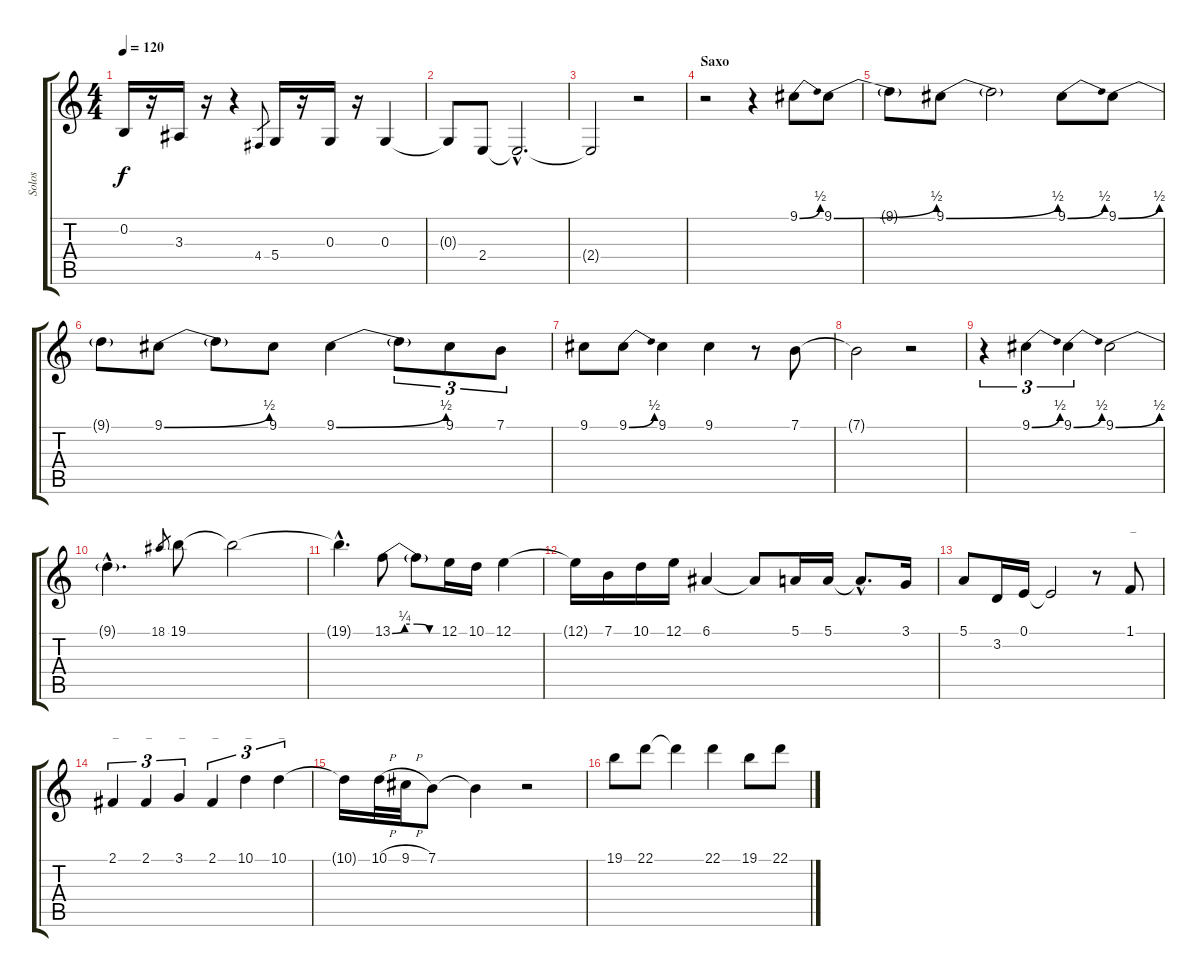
\track ("Solos" "Solos") {instrument altosax}
\staff {score tabs}
\tuning (E4 B3 G3 D3 A2 E2) {hide}
\ts (4 4)
\tempo 120
\clef g2
\ks c
0.2.16{dy f} r.16 3.3.16 r.16 r.4 4.4.8{gr} 5.4.16 r.16 0.3.16 r.16 0.3.4 |
0.3{t}.8 2.4.8 2.4{hac t}.2{d} |
2.4{t}.2 r.2 |
\section ("" "Saxo")
r.2{instrument baritonesax} r.4 9.1{be (bend 0 0 60 2)}.8 9.1{be (bend 0 0 60 2)}.8 |
9.1{t}.8 9.1{be (bend 0 0 60 2)}.8 9.1{t}.2 9.1{be (bend 0 0 60 2)}.8 9.1{be (bend 0 0 60 2)}.8 |
9.1{t}.8 9.1{be (bend 0 0 60 2)}.8 9.1{t}.8 9.1.8 9.1{be (bend 0 0 60 2)}.4 9.1{t}.8{tu (3 2)} 9.1.8{tu (3 2)} 7.1.8{tu (3 2)} |
9.1.8 9.1{be (bend 0 0 60 2)}.8 9.1.4 9.1.4 r.8 7.1.8 |
7.1{t}.2 r.2 |
r.4{tu (3 2)} 9.1{be (bend 0 0 60 2)}.4{tu (3 2)} 9.1{be (bend 0 0 60 2)}.4{tu (3 2)} 9.1{be (bend 0 0 60 2)}.2 |
9.1{hac t}.4{d} 18.1.8{gr} 19.1.8 19.1{t}.2 |
19.1{hac t}.4{d} 13.1{be (custom 0 0 15 1 30 1 45 0 60 0)}.8 13.1{t}.8 12.1.16 10.1.16 12.1.4 |
12.1{t}.16 7.1.16 10.1.16 12.1.16 6.1.4 6.1{t}.8 5.1.16 5.1.16 5.1{hac t}.8{d} 3.1.16 |
5.1.8 3.2.16 0.1.16 0.1{t}.2 r.8 1.1.8{txt "_"} |
2.1.4{tu (3 2) txt "_"} 2.1.4{tu (3 2) txt "_"} 3.1.4{tu (3 2) txt "_"} 2.1.4{tu (3 2) txt "_"} 10.1.4{tu (3 2) txt "_"} 10.1.4{tu (3 2) txt "_"} |
10.1{t}.16 10.1{h}.32 9.1{h}.32 7.1.8 7.1{t}.4 r.2 |
19.1.8 22.1.8 22.1{t}.4 22.1.4 19.1.8 22.1.8
